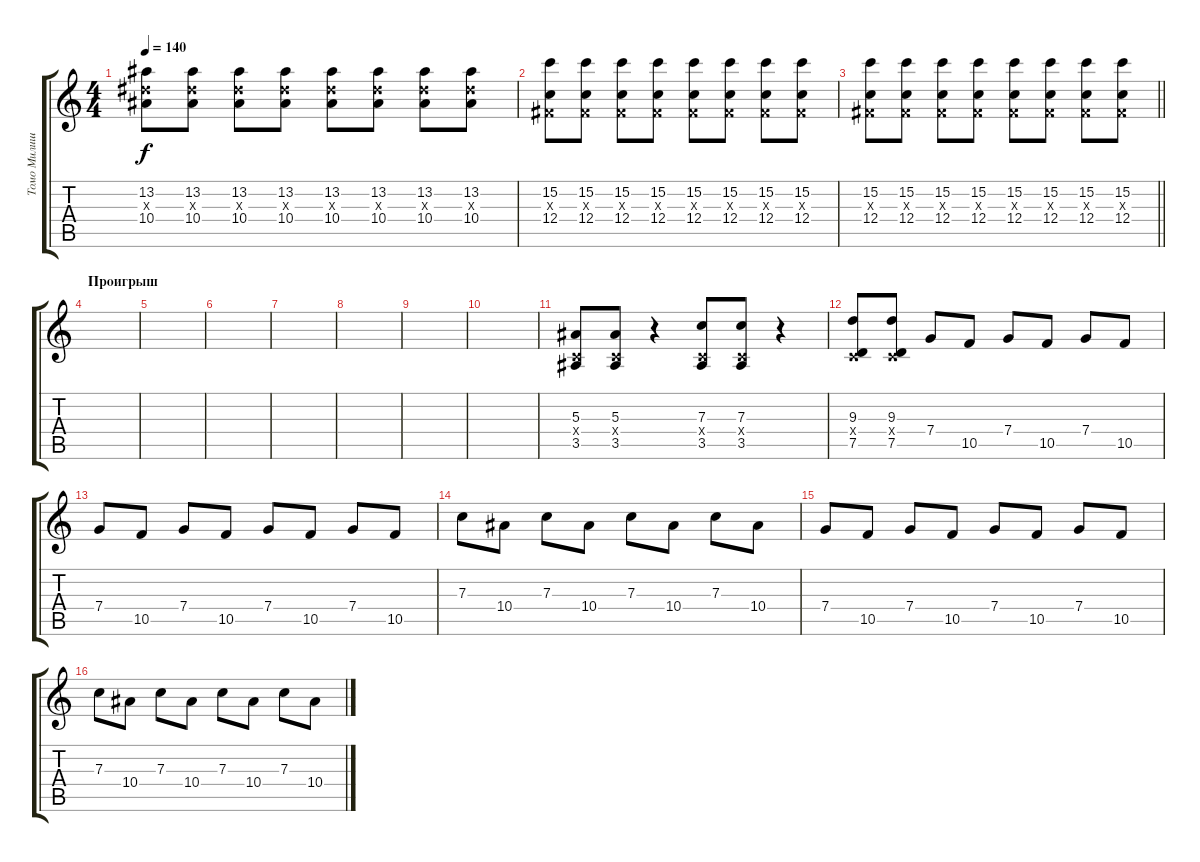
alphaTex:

\track ("Томо Милишевич" "Томо Милиш") {instrument overdrivenguitar}
\staff {score tabs}
\tuning (D4 A3 F3 C3 G2 D2) {hide}
\ts (4 4)
\tempo 140
\clef g2
\ks c
(13.2 10.3{x} 10.4).8{dy f} (13.2 10.3{x} 10.4).8 (13.2 10.3{x} 10.4).8 (13.2 10.3{x} 10.4).8 (13.2 10.3{x} 10.4).8 (13.2 10.3{x} 10.4).8 (13.2 10.3{x} 10.4).8 (13.2 10.3{x} 10.4).8 |
(15.2 1.3{x} 12.4).8 (15.2 1.3{x} 12.4).8 (15.2 1.3{x} 12.4).8 (15.2 1.3{x} 12.4).8 (15.2 1.3{x} 12.4).8 (15.2 1.3{x} 12.4).8 (15.2 1.3{x} 12.4).8 (15.2 1.3{x} 12.4).8 |
\barLineRight lightlight
(15.2 1.3{x} 12.4).8 (15.2 1.3{x} 12.4).8 (15.2 1.3{x} 12.4).8 (15.2 1.3{x} 12.4).8 (15.2 1.3{x} 12.4).8 (15.2 1.3{x} 12.4).8 (15.2 1.3{x} 12.4).8 (15.2 1.3{x} 12.4).8 |
\section ("" "Проигрыш")
|
|
|
|
|
|
|
(5.3 0.4{x} 3.5).8{volume 13 instrument electricguitarclean} (5.3 0.4{x} 3.5).8 r.4 (7.3 0.4{x} 3.5).8 (7.3 0.4{x} 3.5).8 r.4 |
(9.3 0.4{x} 7.5).8 (9.3 0.4{x} 7.5).8 7.4.8 10.5.8 7.4.8 10.5.8 7.4.8 10.5.8 |
7.4.8 10.5.8 7.4.8 10.5.8 7.4.8 10.5.8 7.4.8 10.5.8 |
7.3.8 10.4.8 7.3.8 10.4.8 7.3.8 10.4.8 7.3.8 10.4.8 |
7.4.8 10.5.8 7.4.8 10.5.8 7.4.8 10.5.8 7.4.8 10.5.8 |
7.3.8 10.4.8 7.3.8 10.4.8 7.3.8 10.4.8 7.3.8 10.4.8
